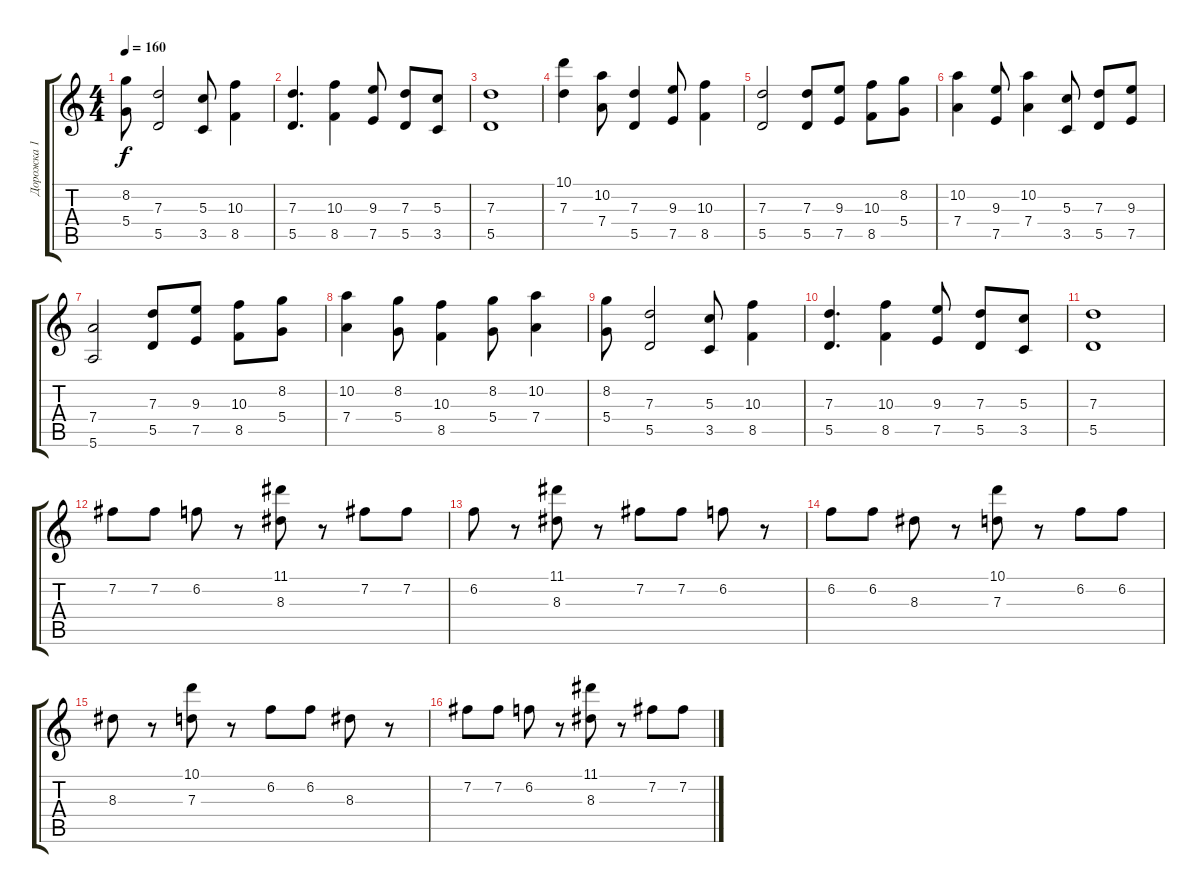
\track ("Дорожка 1" "Дорожка 1") {instrument acousticguitarsteel}
\staff {score tabs}
\tuning (E4 B3 G3 D3 A2 E2) {hide}
\ts (4 4)
\tempo 160
\clef g2
\ks c
(8.2 5.4).8{dy f} (7.3 5.5).2 (5.3 3.5).8 (10.3 8.5).4 |
(7.3 5.5).4{d} (10.3 8.5).4 (9.3 7.5).8 (7.3 5.5).8 (5.3 3.5).8 |
(7.3 5.5).1 |
(10.1 7.3).4 (10.2 7.4).8 (7.3 5.5).4 (9.3 7.5).8 (10.3 8.5).4 |
(7.3 5.5).2 (7.3 5.5).8 (9.3 7.5).8 (10.3 8.5).8 (8.2 5.4).8 |
(10.2 7.4).4 (9.3 7.5).8 (10.2 7.4).4 (5.3 3.5).8 (7.3 5.5).8 (9.3 7.5).8 |
(7.4 5.6).2 (7.3 5.5).8 (9.3 7.5).8 (10.3 8.5).8 (8.2 5.4).8 |
(10.2 7.4).4 (8.2 5.4).8 (10.3 8.5).4 (8.2 5.4).8 (10.2 7.4).4 |
(8.2 5.4).8 (7.3 5.5).2 (5.3 3.5).8 (10.3 8.5).4 |
(7.3 5.5).4{d} (10.3 8.5).4 (9.3 7.5).8 (7.3 5.5).8 (5.3 3.5).8 |
(7.3 5.5).1 |
7.2.8 7.2.8 6.2.8 r.8 (11.1 8.3).8 r.8 7.2.8 7.2.8 |
6.2.8 r.8 (11.1 8.3).8 r.8 7.2.8 7.2.8 6.2.8 r.8 |
6.2.8 6.2.8 8.3.8 r.8 (10.1 7.3).8 r.8 6.2.8 6.2.8 |
8.3.8 r.8 (10.1 7.3).8 r.8 6.2.8 6.2.8 8.3.8 r.8 |
7.2.8 7.2.8 6.2.8 r.8 (11.1 8.3).8 r.8 7.2.8 7.2.8
